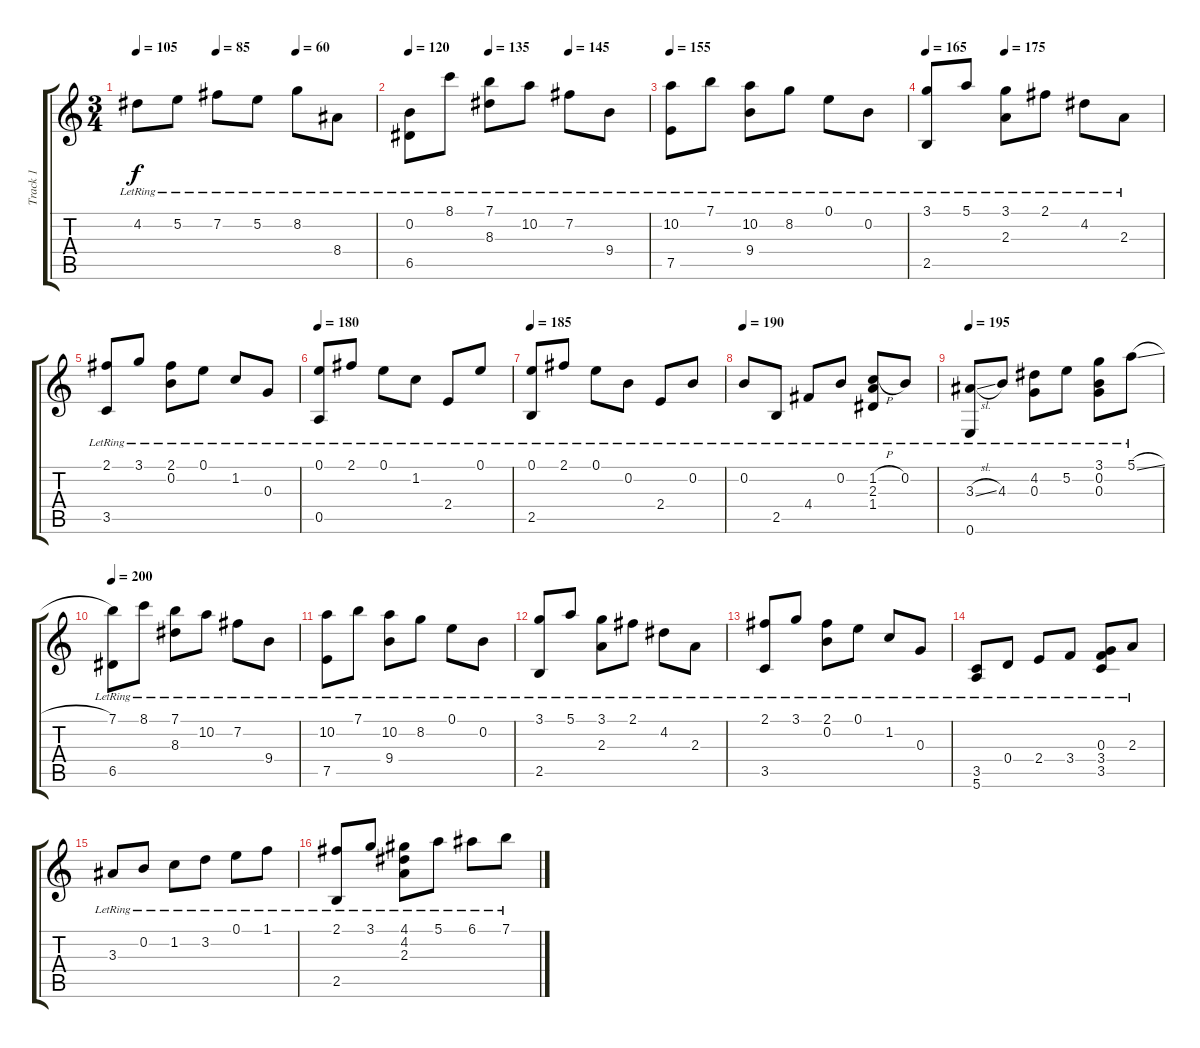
\track ("Track 1" "Track 1") {instrument acousticguitarnylon}
\staff {score tabs}
\tuning (E4 B3 G3 D3 A2 E2) {hide}
\ts (3 4)
\tempo 105
\tempo (85 0.3333333333333333)
\tempo (60 0.6666666666666666)
\clef g2
\ks aminor
4.2{lr}.8{dy f} 5.2{lr}.8 7.2{lr}.8 5.2{lr}.8 8.2{lr}.8 8.4{lr}.8 |
\tempo 120
\tempo (135 0.3333333333333333)
\tempo (145 0.6666666666666666)
(0.2{lr} 6.5{lr}).8 8.1{lr}.8 (7.1{lr} 8.3{lr}).8 10.2{lr}.8 7.2{lr}.8 9.4{lr}.8 |
\tempo 155
(10.2{lr} 7.5{lr}).8 7.1{lr}.8 (10.2{lr} 9.4{lr}).8 8.2{lr}.8 0.1{lr}.8 0.2{lr}.8 |
\tempo 165
\tempo (175 0.3333333333333333)
(3.1{lr} 2.5{lr}).8 5.1{lr}.8 (3.1{lr} 2.3{lr}).8 2.1{lr}.8 4.2{lr}.8 2.3{lr}.8 |
(2.1{lr} 3.5{lr}).8 3.1{lr}.8 (2.1{lr} 0.2{lr}).8 0.1{lr}.8 1.2{lr}.8 0.3{lr}.8 |
\tempo 180
(0.1{lr} 0.5{lr}).8 2.1{lr}.8 0.1{lr}.8 1.2{lr}.8 2.4{lr}.8 0.1{lr}.8 |
\tempo 185
(0.1{lr} 2.5{lr}).8 2.1{lr}.8 0.1{lr}.8 0.2{lr}.8 2.4{lr}.8 0.2{lr}.8 |
\tempo 190
0.2{lr}.8 2.5{lr}.8 4.4{lr}.8 0.2{lr}.8 (1.2{h lr} 2.3{lr} 1.4{lr}).8 0.2{lr}.8 |
\tempo 195
(3.3{sl lr} 0.6{lr}).8 4.3{lr}.8 (4.2{lr} 0.3{lr}).8 5.2{lr}.8 (3.1{lr} 0.2{lr} 0.3{lr}).8 5.1{sl lr}.8 |
\tempo 200
(7.1{lr} 6.5{lr}).8 8.1{lr}.8 (7.1{lr} 8.3{lr}).8 10.2{lr}.8 7.2{lr}.8 9.4{lr}.8 |
(10.2{lr} 7.5{lr}).8 7.1{lr}.8 (10.2{lr} 9.4{lr}).8 8.2{lr}.8 0.1{lr}.8 0.2{lr}.8 |
(3.1{lr} 2.5{lr}).8 5.1{lr}.8 (3.1{lr} 2.3{lr}).8 2.1{lr}.8 4.2{lr}.8 2.3{lr}.8 |
(2.1{lr} 3.5{lr}).8 3.1{lr}.8 (2.1{lr} 0.2{lr}).8 0.1{lr}.8 1.2{lr}.8 0.3{lr}.8 |
(3.5{lr} 5.6{lr}).8 0.4{lr}.8 2.4{lr}.8 3.4{lr}.8 (0.3{lr} 3.4{lr} 3.5{lr}).8 2.3{lr}.8 |
3.3{lr}.8 0.2{lr}.8 1.2{lr}.8 3.2{lr}.8 0.1{lr}.8 1.1{lr}.8 |
(2.1{lr} 2.5{lr}).8 3.1{lr}.8 (4.1{lr} 4.2{lr} 2.3{lr}).8 5.1{lr}.8 6.1{lr}.8 7.1{lr}.8
